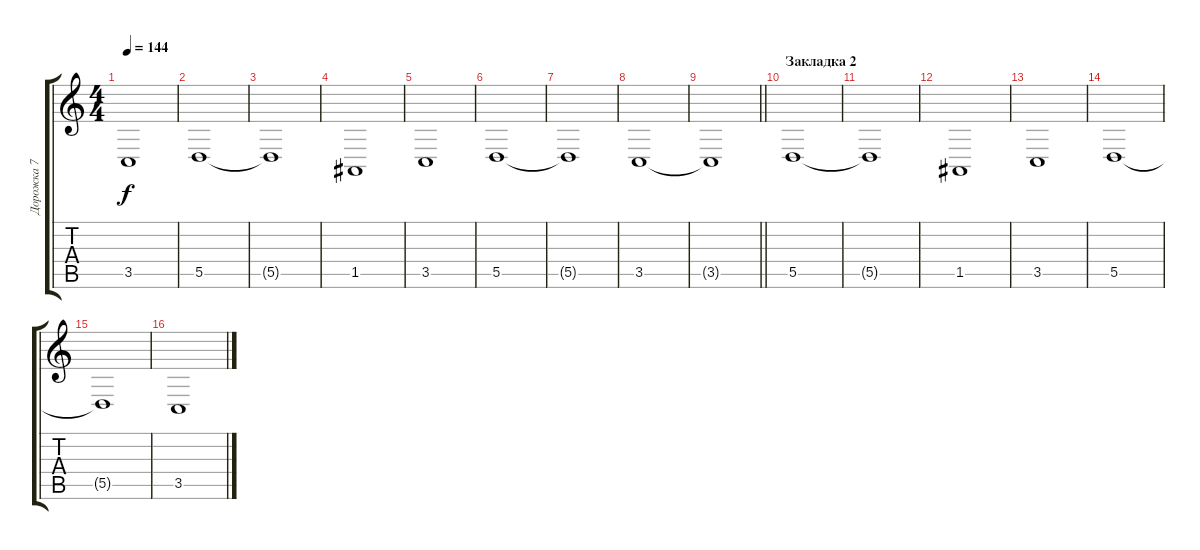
\track ("Дорожка 7" "Дорожка 7") {instrument stringensemble2}
\staff {score tabs}
\tuning (E4 B3 G3 D3 A2 E2) {hide}
\ts (4 4)
\tempo 144
\clef g2
\ks c
3.5{t}.1{dy f} |
5.5.1 |
5.5{t}.1 |
1.5.1 |
3.5.1 |
5.5.1 |
5.5{t}.1 |
3.5.1 |
\barLineRight lightlight
3.5{t}.1 |
\section ("" "Закладка 2")
5.5.1 |
5.5{t}.1 |
1.5.1 |
3.5.1 |
5.5.1 |
5.5{t}.1 |
3.5.1
